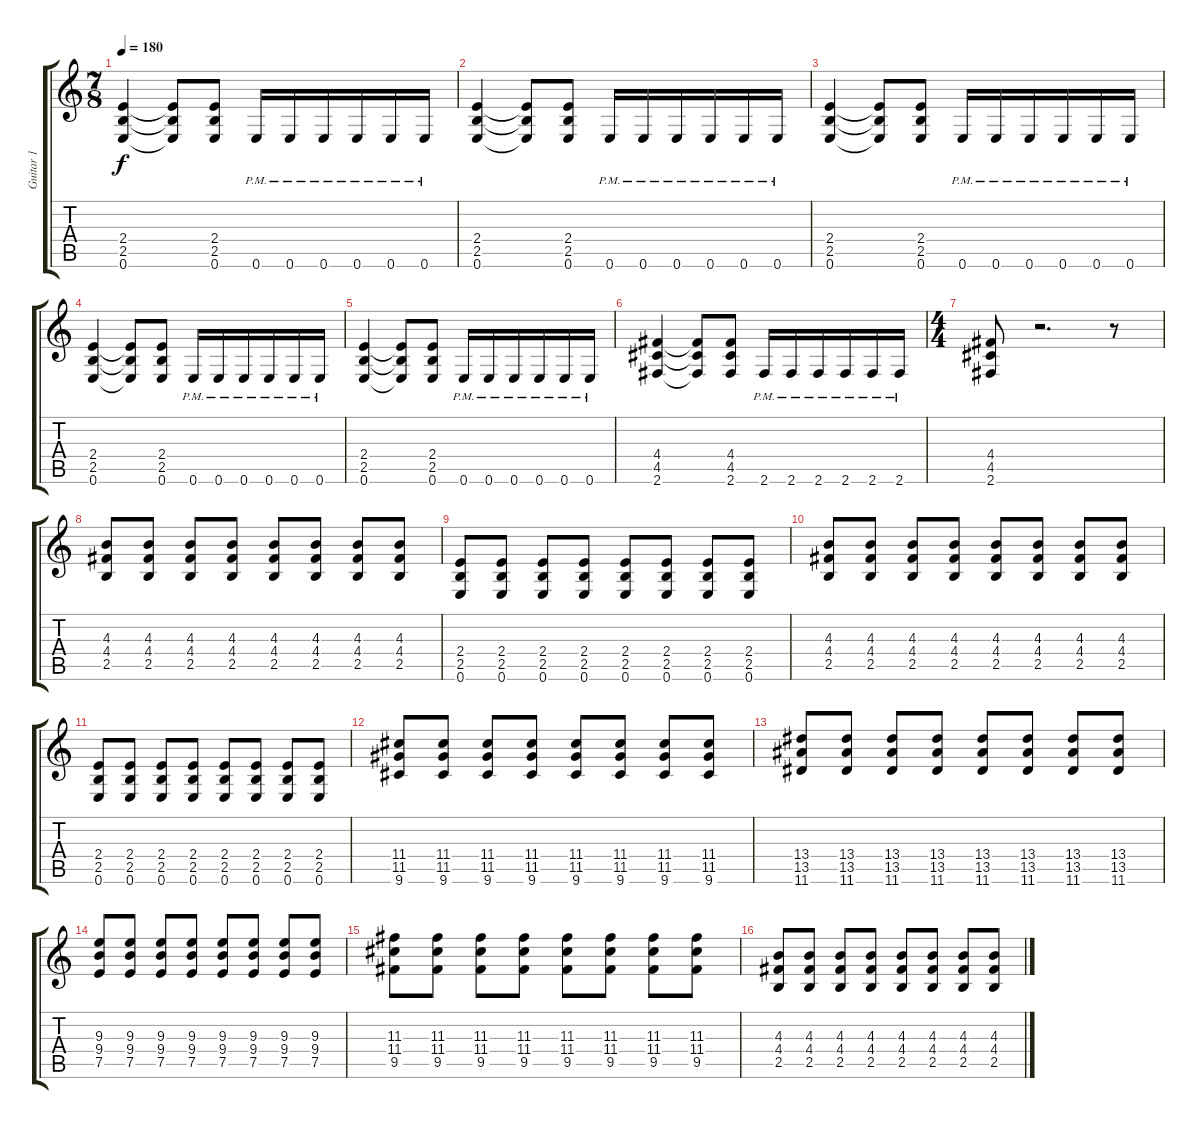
\track ("Guitar 1" "Guitar 1") {instrument overdrivenguitar}
\staff {score tabs}
\tuning (E4 B3 G3 D3 A2 E2) {hide}
\ts (7 8)
\tempo 180
\clef g2
\ks c
(2.4 2.5 0.6).4{dy f} (2.4{t} 2.5{t} 0.6{t}).8 (2.4 2.5 0.6).8 0.6{pm}.16 0.6{pm}.16 0.6{pm}.16 0.6{pm}.16 0.6{pm}.16 0.6{pm}.16 |
(2.4 2.5 0.6).4 (2.4{t} 2.5{t} 0.6{t}).8 (2.4 2.5 0.6).8 0.6{pm}.16 0.6{pm}.16 0.6{pm}.16 0.6{pm}.16 0.6{pm}.16 0.6{pm}.16 |
(2.4 2.5 0.6).4 (2.4{t} 2.5{t} 0.6{t}).8 (2.4 2.5 0.6).8 0.6{pm}.16 0.6{pm}.16 0.6{pm}.16 0.6{pm}.16 0.6{pm}.16 0.6{pm}.16 |
(2.4 2.5 0.6).4 (2.4{t} 2.5{t} 0.6{t}).8 (2.4 2.5 0.6).8 0.6{pm}.16 0.6{pm}.16 0.6{pm}.16 0.6{pm}.16 0.6{pm}.16 0.6{pm}.16 |
(2.4 2.5 0.6).4 (2.4{t} 2.5{t} 0.6{t}).8 (2.4 2.5 0.6).8 0.6{pm}.16 0.6{pm}.16 0.6{pm}.16 0.6{pm}.16 0.6{pm}.16 0.6{pm}.16 |
(4.4 4.5 2.6).4 (4.4{t} 4.5{t} 2.6{t}).8 (4.4 4.5 2.6).8 2.6{pm}.16 2.6{pm}.16 2.6{pm}.16 2.6{pm}.16 2.6{pm}.16 2.6{pm}.16 |
\ts (4 4)
(4.4 4.5 2.6).8 r.2{d} r.8 |
(4.3 4.4 2.5).8{volume 13} (4.3 4.4 2.5).8 (4.3 4.4 2.5).8 (4.3 4.4 2.5).8 (4.3 4.4 2.5).8 (4.3 4.4 2.5).8 (4.3 4.4 2.5).8 (4.3 4.4 2.5).8 |
(2.4 2.5 0.6).8 (2.4 2.5 0.6).8 (2.4 2.5 0.6).8 (2.4 2.5 0.6).8 (2.4 2.5 0.6).8 (2.4 2.5 0.6).8 (2.4 2.5 0.6).8 (2.4 2.5 0.6).8 |
(4.3 4.4 2.5).8 (4.3 4.4 2.5).8 (4.3 4.4 2.5).8 (4.3 4.4 2.5).8 (4.3 4.4 2.5).8 (4.3 4.4 2.5).8 (4.3 4.4 2.5).8 (4.3 4.4 2.5).8 |
(2.4 2.5 0.6).8 (2.4 2.5 0.6).8 (2.4 2.5 0.6).8 (2.4 2.5 0.6).8 (2.4 2.5 0.6).8 (2.4 2.5 0.6).8 (2.4 2.5 0.6).8 (2.4 2.5 0.6).8 |
(11.4 11.5 9.6).8 (11.4 11.5 9.6).8 (11.4 11.5 9.6).8 (11.4 11.5 9.6).8 (11.4 11.5 9.6).8 (11.4 11.5 9.6).8 (11.4 11.5 9.6).8 (11.4 11.5 9.6).8 |
(13.4 13.5 11.6).8 (13.4 13.5 11.6).8 (13.4 13.5 11.6).8 (13.4 13.5 11.6).8 (13.4 13.5 11.6).8 (13.4 13.5 11.6).8 (13.4 13.5 11.6).8 (13.4 13.5 11.6).8 |
(9.3 9.4 7.5).8 (9.3 9.4 7.5).8 (9.3 9.4 7.5).8 (9.3 9.4 7.5).8 (9.3 9.4 7.5).8 (9.3 9.4 7.5).8 (9.3 9.4 7.5).8 (9.3 9.4 7.5).8 |
(11.3 11.4 9.5).8 (11.3 11.4 9.5).8 (11.3 11.4 9.5).8 (11.3 11.4 9.5).8 (11.3 11.4 9.5).8 (11.3 11.4 9.5).8 (11.3 11.4 9.5).8 (11.3 11.4 9.5).8 |
(4.3 4.4 2.5).8 (4.3 4.4 2.5).8 (4.3 4.4 2.5).8 (4.3 4.4 2.5).8 (4.3 4.4 2.5).8 (4.3 4.4 2.5).8 (4.3 4.4 2.5).8 (4.3 4.4 2.5).8
